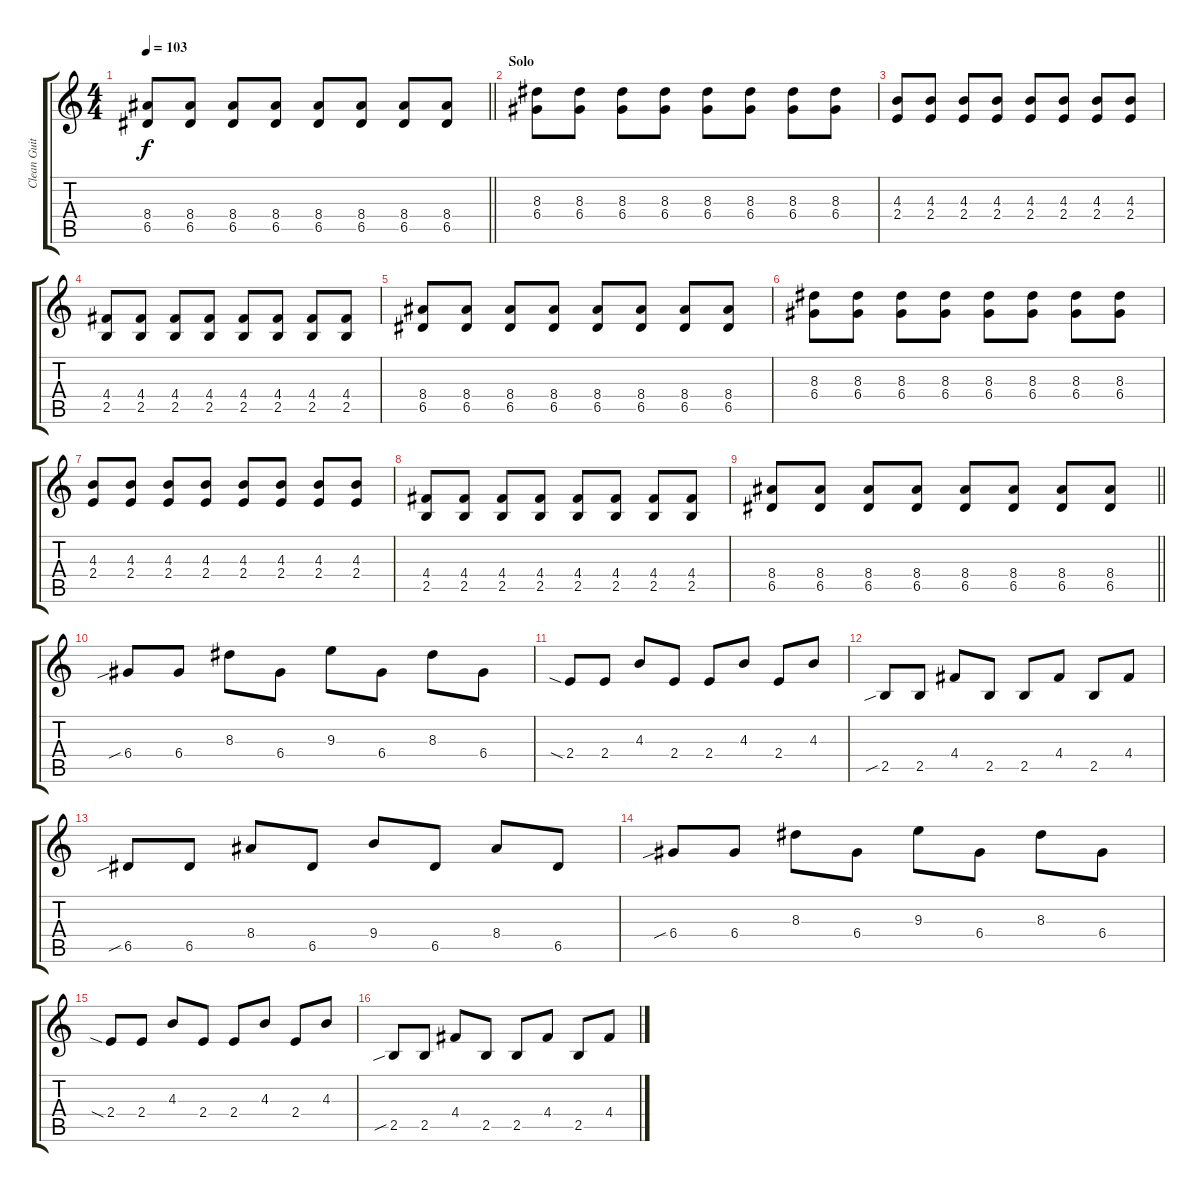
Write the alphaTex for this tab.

\track ("Clean Guitar" "Clean Guit") {instrument electricguitarjazz}
\staff {score tabs}
\tuning (E4 B3 G3 D3 A2 E2) {hide}
\ts (4 4)
\tempo 103
\clef g2
\barLineRight lightlight
\ks c
(8.4 6.5).8{dy f} (8.4 6.5).8 (8.4 6.5).8 (8.4 6.5).8 (8.4 6.5).8 (8.4 6.5).8 (8.4 6.5).8 (8.4 6.5).8 |
\section ("" "Solo")
(8.3 6.4).8 (8.3 6.4).8 (8.3 6.4).8 (8.3 6.4).8 (8.3 6.4).8 (8.3 6.4).8 (8.3 6.4).8 (8.3 6.4).8 |
(4.3 2.4).8 (4.3 2.4).8 (4.3 2.4).8 (4.3 2.4).8 (4.3 2.4).8 (4.3 2.4).8 (4.3 2.4).8 (4.3 2.4).8 |
(4.4 2.5).8 (4.4 2.5).8 (4.4 2.5).8 (4.4 2.5).8 (4.4 2.5).8 (4.4 2.5).8 (4.4 2.5).8 (4.4 2.5).8 |
(8.4 6.5).8 (8.4 6.5).8 (8.4 6.5).8 (8.4 6.5).8 (8.4 6.5).8 (8.4 6.5).8 (8.4 6.5).8 (8.4 6.5).8 |
(8.3 6.4).8 (8.3 6.4).8 (8.3 6.4).8 (8.3 6.4).8 (8.3 6.4).8 (8.3 6.4).8 (8.3 6.4).8 (8.3 6.4).8 |
(4.3 2.4).8 (4.3 2.4).8 (4.3 2.4).8 (4.3 2.4).8 (4.3 2.4).8 (4.3 2.4).8 (4.3 2.4).8 (4.3 2.4).8 |
(4.4 2.5).8 (4.4 2.5).8 (4.4 2.5).8 (4.4 2.5).8 (4.4 2.5).8 (4.4 2.5).8 (4.4 2.5).8 (4.4 2.5).8 |
\barLineRight lightlight
(8.4 6.5).8 (8.4 6.5).8 (8.4 6.5).8 (8.4 6.5).8 (8.4 6.5).8 (8.4 6.5).8 (8.4 6.5).8 (8.4 6.5).8 |
6.4{sib}.8 6.4.8 8.3.8 6.4.8 9.3.8 6.4.8 8.3.8 6.4.8 |
2.4{sia}.8 2.4.8 4.3.8{volume 1} 2.4.8 2.4.8 4.3.8 2.4.8 4.3.8 |
2.5{sib}.8 2.5.8 4.4.8 2.5.8 2.5.8 4.4.8 2.5.8 4.4.8 |
6.5{sib}.8 6.5.8 8.4.8 6.5.8 9.4.8 6.5.8 8.4.8 6.5.8 |
6.4{sib}.8{volume 7} 6.4.8 8.3.8 6.4.8 9.3.8 6.4.8 8.3.8 6.4.8 |
2.4{sia}.8 2.4.8 4.3.8 2.4.8 2.4.8 4.3.8 2.4.8 4.3.8 |
2.5{sib}.8 2.5.8 4.4.8 2.5.8 2.5.8 4.4.8 2.5.8 4.4.8
